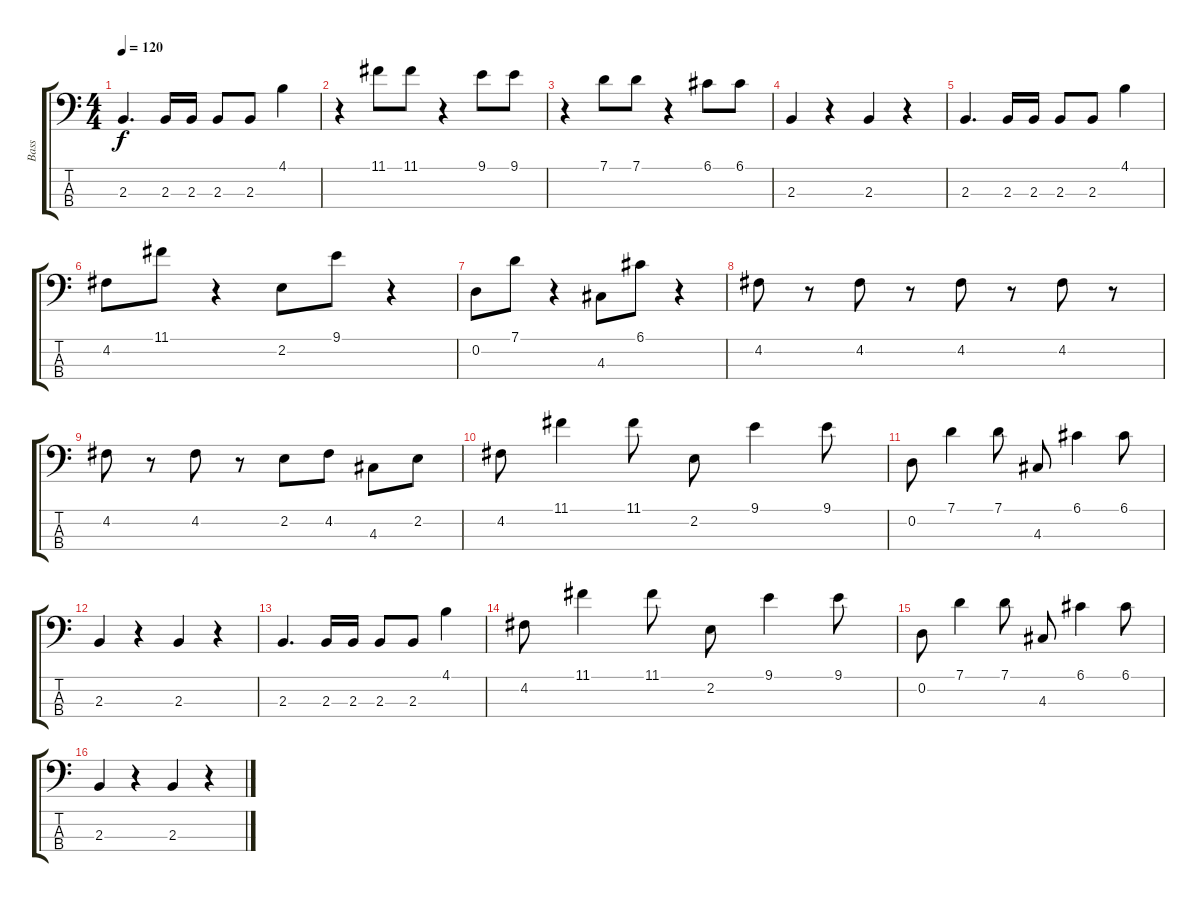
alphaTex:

\track ("Bass" "Bass") {instrument electricbasspick}
\staff {score tabs}
\tuning (G2 D2 A1 E1) {hide}
\ts (4 4)
\tempo 120
\clef f4
\ks c
2.3.4{d dy f} 2.3.16 2.3.16 2.3.8 2.3.8 4.1.4 |
r.4 11.1.8 11.1.8 r.4 9.1.8 9.1.8 |
r.4 7.1.8 7.1.8 r.4 6.1.8 6.1.8 |
2.3.4 r.4 2.3.4 r.4 |
2.3.4{d} 2.3.16 2.3.16 2.3.8 2.3.8 4.1.4 |
4.2.8 11.1.8 r.4 2.2.8 9.1.8 r.4 |
0.2.8 7.1.8 r.4 4.3.8 6.1.8 r.4 |
4.2.8 r.8 4.2.8 r.8 4.2.8 r.8 4.2.8 r.8 |
4.2.8 r.8 4.2.8 r.8 2.2.8 4.2.8 4.3.8 2.2.8 |
4.2.8 11.1.4 11.1.8 2.2.8 9.1.4 9.1.8 |
0.2.8 7.1.4 7.1.8 4.3.8 6.1.4 6.1.8 |
2.3.4 r.4 2.3.4 r.4 |
2.3.4{d} 2.3.16 2.3.16 2.3.8 2.3.8 4.1.4 |
4.2.8 11.1.4 11.1.8 2.2.8 9.1.4 9.1.8 |
0.2.8 7.1.4 7.1.8 4.3.8 6.1.4 6.1.8 |
2.3.4 r.4 2.3.4 r.4
